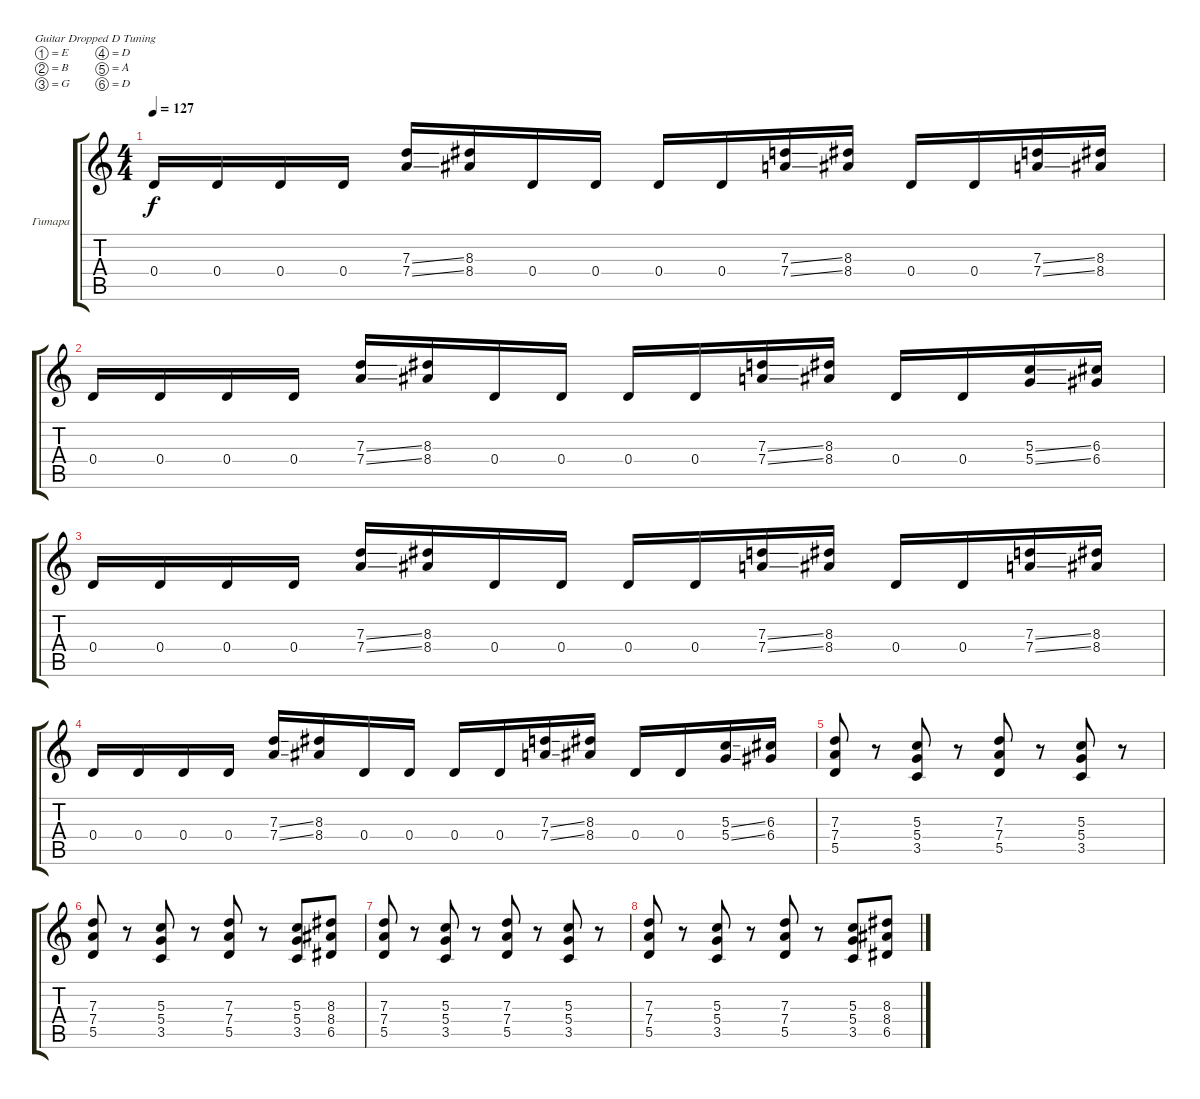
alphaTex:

\bracketExtendMode groupsimilarinstruments
\firstSystemTrackNameOrientation horizontal
\otherSystemsTrackNameOrientation horizontal
\track ("Гитара 2" "Гитара") {instrument distortionguitar}
\staff {score tabs}
\tuning (E4 B3 G3 D3 A2 D2)
\ts (4 4)
\tempo 127
\clef g2
\ks c
0.4.16{dy f} 0.4.16 0.4.16 0.4.16 (7.3{ss} 7.4{ss}).16 (8.3 8.4).16 0.4.16 0.4.16 0.4.16 0.4.16 (7.3{ss} 7.4{ss}).16 (8.3 8.4).16 0.4.16 0.4.16 (7.3{ss} 7.4{ss}).16 (8.3 8.4).16 |
0.4.16 0.4.16 0.4.16 0.4.16 (7.3{ss} 7.4{ss}).16 (8.3 8.4).16 0.4.16 0.4.16 0.4.16 0.4.16 (7.3{ss} 7.4{ss}).16 (8.3 8.4).16 0.4.16 0.4.16 (5.3{ss} 5.4{ss}).16 (6.3 6.4).16 |
0.4.16 0.4.16 0.4.16 0.4.16 (7.3{ss} 7.4{ss}).16 (8.3 8.4).16 0.4.16 0.4.16 0.4.16 0.4.16 (7.3{ss} 7.4{ss}).16 (8.3 8.4).16 0.4.16 0.4.16 (7.3{ss} 7.4{ss}).16 (8.3 8.4).16 |
0.4.16 0.4.16 0.4.16 0.4.16 (7.3{ss} 7.4{ss}).16 (8.3 8.4).16 0.4.16 0.4.16 0.4.16 0.4.16 (7.3{ss} 7.4{ss}).16 (8.3 8.4).16 0.4.16 0.4.16 (5.3{ss} 5.4{ss}).16 (6.3 6.4).16 |
(7.3 7.4 5.5).8 r.8 (5.3 5.4 3.5).8 r.8 (7.3 7.4 5.5).8 r.8 (5.3 5.4 3.5).8 r.8 |
(7.3 7.4 5.5).8 r.8 (5.3 5.4 3.5).8 r.8 (7.3 7.4 5.5).8 r.8 (5.3 5.4 3.5).8 (8.3 8.4 6.5).8 |
(7.3 7.4 5.5).8 r.8 (5.3 5.4 3.5).8 r.8 (7.3 7.4 5.5).8 r.8 (5.3 5.4 3.5).8 r.8 |
(7.3 7.4 5.5).8 r.8 (5.3 5.4 3.5).8 r.8 (7.3 7.4 5.5).8 r.8 (5.3 5.4 3.5).8 (8.3 8.4 6.5).8
